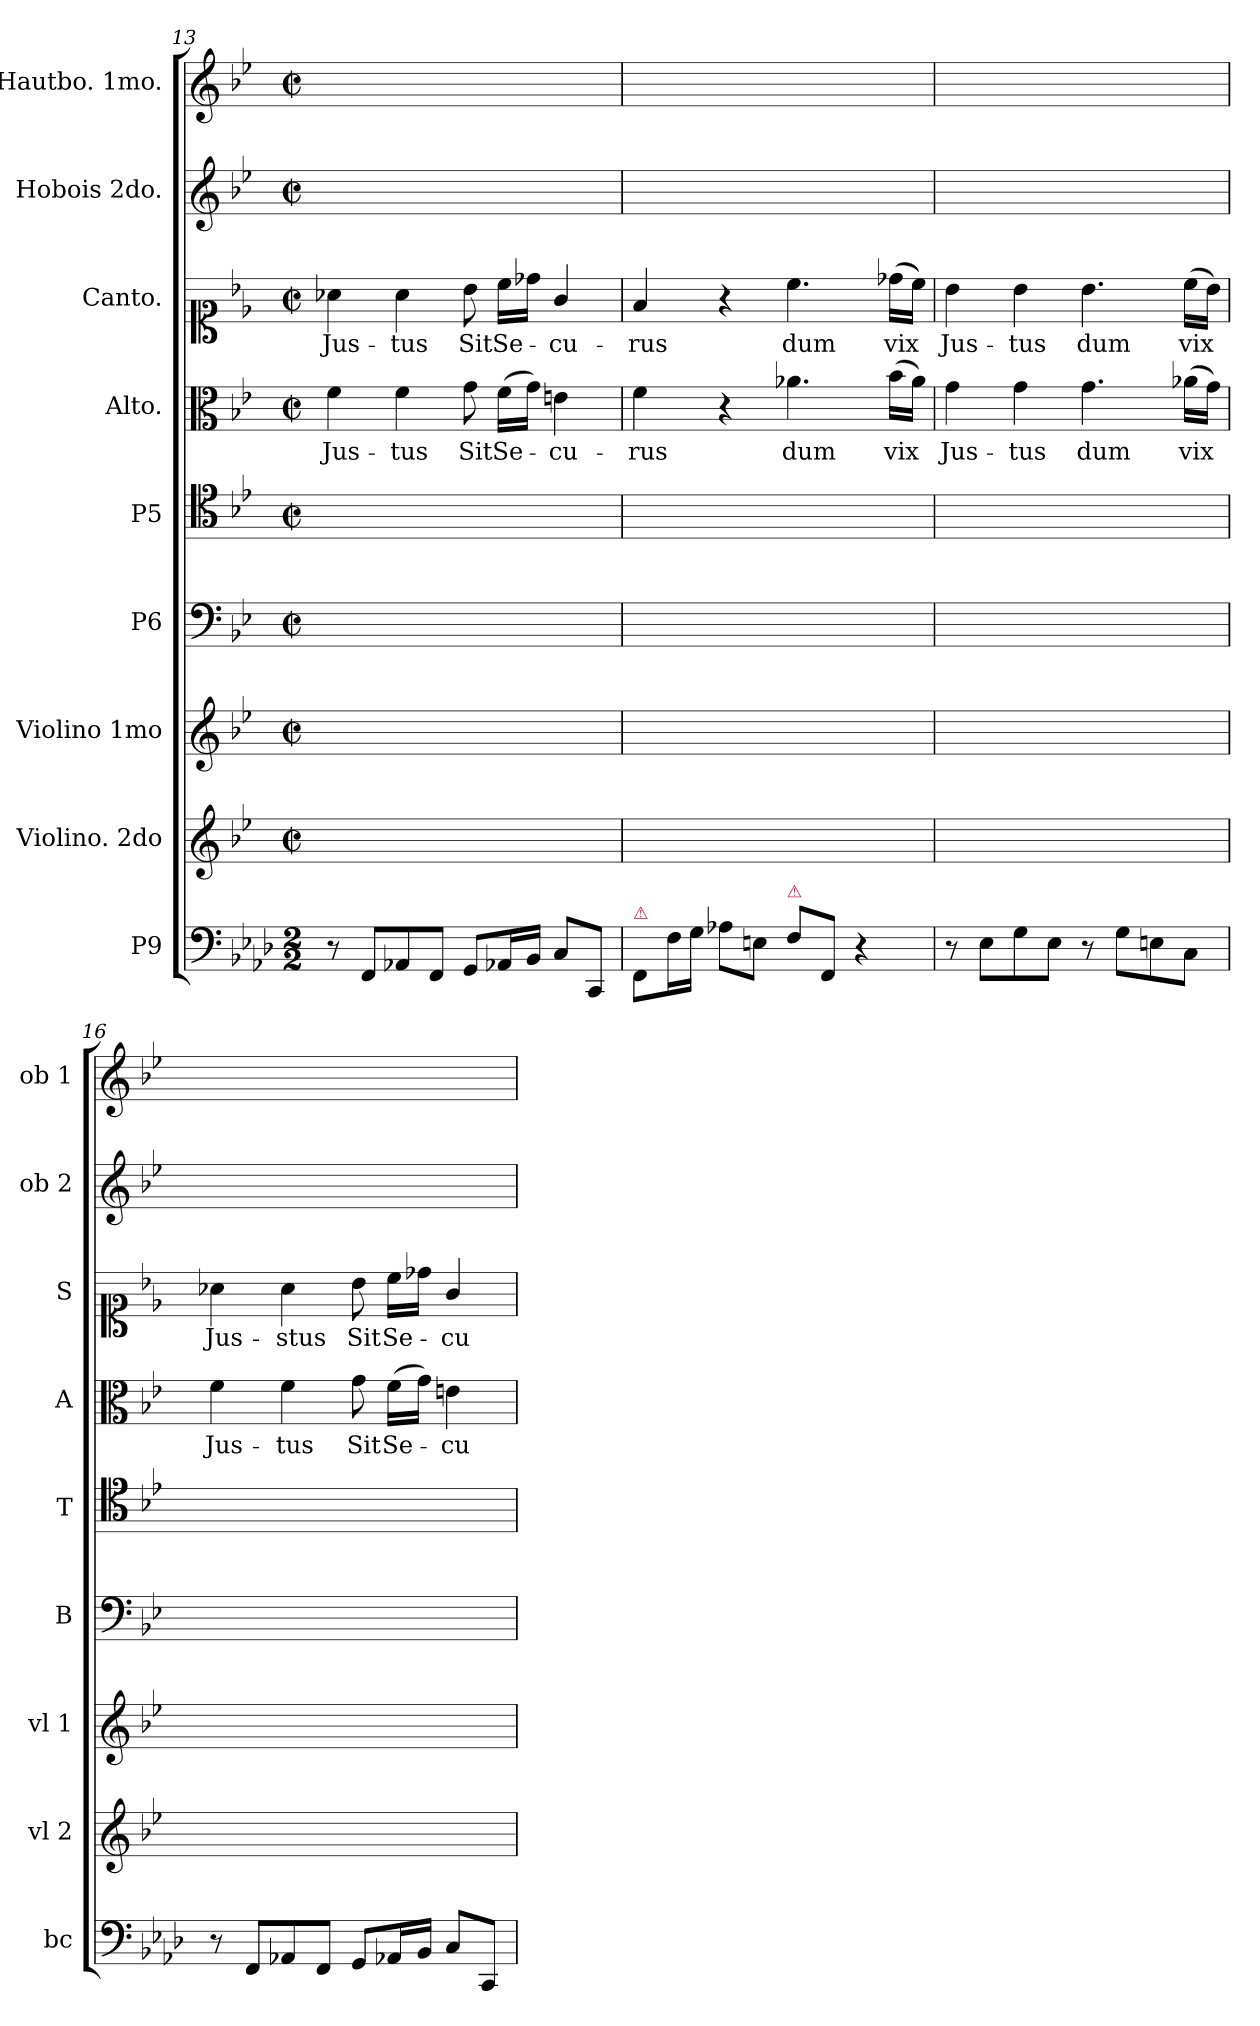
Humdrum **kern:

**kern	**kern	**kern	**kern	**kern	**kern	**text	**kern	**text	**kern	**kern
*part9	*part8	*part7	*part6	*part5	*part4	*part4	*part3	*part3	*part2	*part1
*staff9	*staff8	*staff7	*staff6	*staff5	*staff4	*staff4	*staff3	*staff3	*staff2	*staff1
*I"P9	*I"Violino. 2do	*I"Violino 1mo	*I"P6	*I"P5	*I"Alto.	*	*I"Canto.	*	*I"Hobois 2do.	*I"Hautbo. 1mo.
*I'bc	*I'vl 2	*I'vl 1	*I'B	*I'T	*I'A	*	*I'S	*	*I'ob 2	*I'ob 1
*clefF4	*clefG2	*clefG2	*clefF4	*clefC4	*clefC3	*	*clefC1	*	*clefG2	*clefG2
*k[b-e-a-d-]	*k[b-e-]	*k[b-e-]	*k[b-e-]	*k[b-e-]	*k[b-e-]	*	*k[b-e-]	*	*k[b-e-]	*k[b-e-]
*M2/2	*M2/2	*M2/2	*M2/2	*M2/2	*M2/2	*	*M2/2	*	*M2/2	*M2/2
*	*met(c|)	*met(c|)	*met(c|)	*met(c|)	*met(c|)	*	*met(c|)	*	*met(c|)	*met(c|)
=13	=13	=13	=13	=13	=13	=13	=13	=13	=13	=13
!	!	!	!	!	!	!LO:LY:i	!	!LO:LY:i	!	!
8r	1ryy	1ryy	1ryy	1ryy	4f\	Jus-	4a-X\	Jus-	1ryy	1ryy
8FF/L	.	.	.	.	.	.	.	.	.	.
!	!	!	!	!	!	!LO:LY:i	!	!LO:LY:i	!	!
8AA-X/	.	.	.	.	4f\	-tus	4a-\	-tus	.	.
8FF/J	.	.	.	.	.	.	.	.	.	.
8GG/L	.	.	.	.	8g\	Sit	8b-\	Sit	.	.
16AA-X/L	.	.	.	.	(16f\LL	Se-	16cc\LL	Se-	.	.
16BB-/JJ	.	.	.	.	16g\JJ)	.	16dd-X\JJ	.	.	.
8C/L	.	.	.	.	4en\	-cu-	4g/	-cu-	.	.
8CC/J	.	.	.	.	.	.	.	.	.	.
=14	=14	=14	=14	=14	=14	=14	=14	=14	=14	=14
!LO:TX:a:color=crimson:t=⚠	!	!	!	!	!	!	!	!	!	!
8FF/L	1ryy	1ryy	1ryy	1ryy	4f\	-rus	4f/	-rus	1ryy	1ryy
16F\L	.	.	.	.	.	.	.	.	.	.
16G\JJ	.	.	.	.	.	.	.	.	.	.
8A-X\L	.	.	.	.	4r	.	4r	.	.	.
8En\J	.	.	.	.	.	.	.	.	.	.
!LO:TX:a:color=crimson:t=⚠	!	!	!	!	!	!	!	!	!	!
8F\L	.	.	.	.	4.a-X\	dum	4.cc\	dum	.	.
8FF/J	.	.	.	.	.	.	.	.	.	.
4r	.	.	.	.	.	.	.	.	.	.
.	.	.	.	.	(16b-\LL	vix	(16dd-X\LL	vix	.	.
.	.	.	.	.	16a-\JJ)	.	16cc\JJ)	.	.	.
=15	=15	=15	=15	=15	=15	=15	=15	=15	=15	=15
8r	1ryy	1ryy	1ryy	1ryy	4g\	Jus-	4b-\	Jus-	1ryy	1ryy
8E-\L	.	.	.	.	.	.	.	.	.	.
8G\	.	.	.	.	4g\	-tus	4b-\	-tus	.	.
8E-\J	.	.	.	.	.	.	.	.	.	.
!	!	!	!	!	!	!LO:LY:i	!	!LO:LY:i	!	!
8r	.	.	.	.	4.g\	dum	4.b-\	dum	.	.
8G\L	.	.	.	.	.	.	.	.	.	.
8En\	.	.	.	.	.	.	.	.	.	.
!	!	!	!	!	!	!LO:LY:i	!	!LO:LY:i	!	!
8C\J	.	.	.	.	(16a-X\LL	vix	(16cc\LL	vix	.	.
.	.	.	.	.	16g\JJ)	.	16b-\JJ)	.	.	.
=16	=16	=16	=16	=16	=16	=16	=16	=16	=16	=16
!	!	!	!	!	!	!LO:LY:i	!	!LO:LY:i	!	!
8r	1ryy	1ryy	1ryy	1ryy	4f\	Jus-	4a-X\	Jus-	1ryy	1ryy
8FF/L	.	.	.	.	.	.	.	.	.	.
!	!	!	!	!	!	!LO:LY:i	!	!LO:LY:i	!	!
8AA-X/	.	.	.	.	4f\	-tus	4a-\	-stus	.	.
8FF/J	.	.	.	.	.	.	.	.	.	.
8GG/L	.	.	.	.	8g\	Sit	8b-\	Sit	.	.
16AA-X/L	.	.	.	.	(16f\LL	Se-	16cc\LL	Se-	.	.
16BB-/JJ	.	.	.	.	16g\JJ)	.	16dd-X\JJ	.	.	.
8C/L	.	.	.	.	4en\	-cu-	4g/	-cu-	.	.
8CC/J	.	.	.	.	.	.	.	.	.	.
=	=	=	=	=	=	=	=	=	=	=
*-	*-	*-	*-	*-	*-	*-	*-	*-	*-	*-
